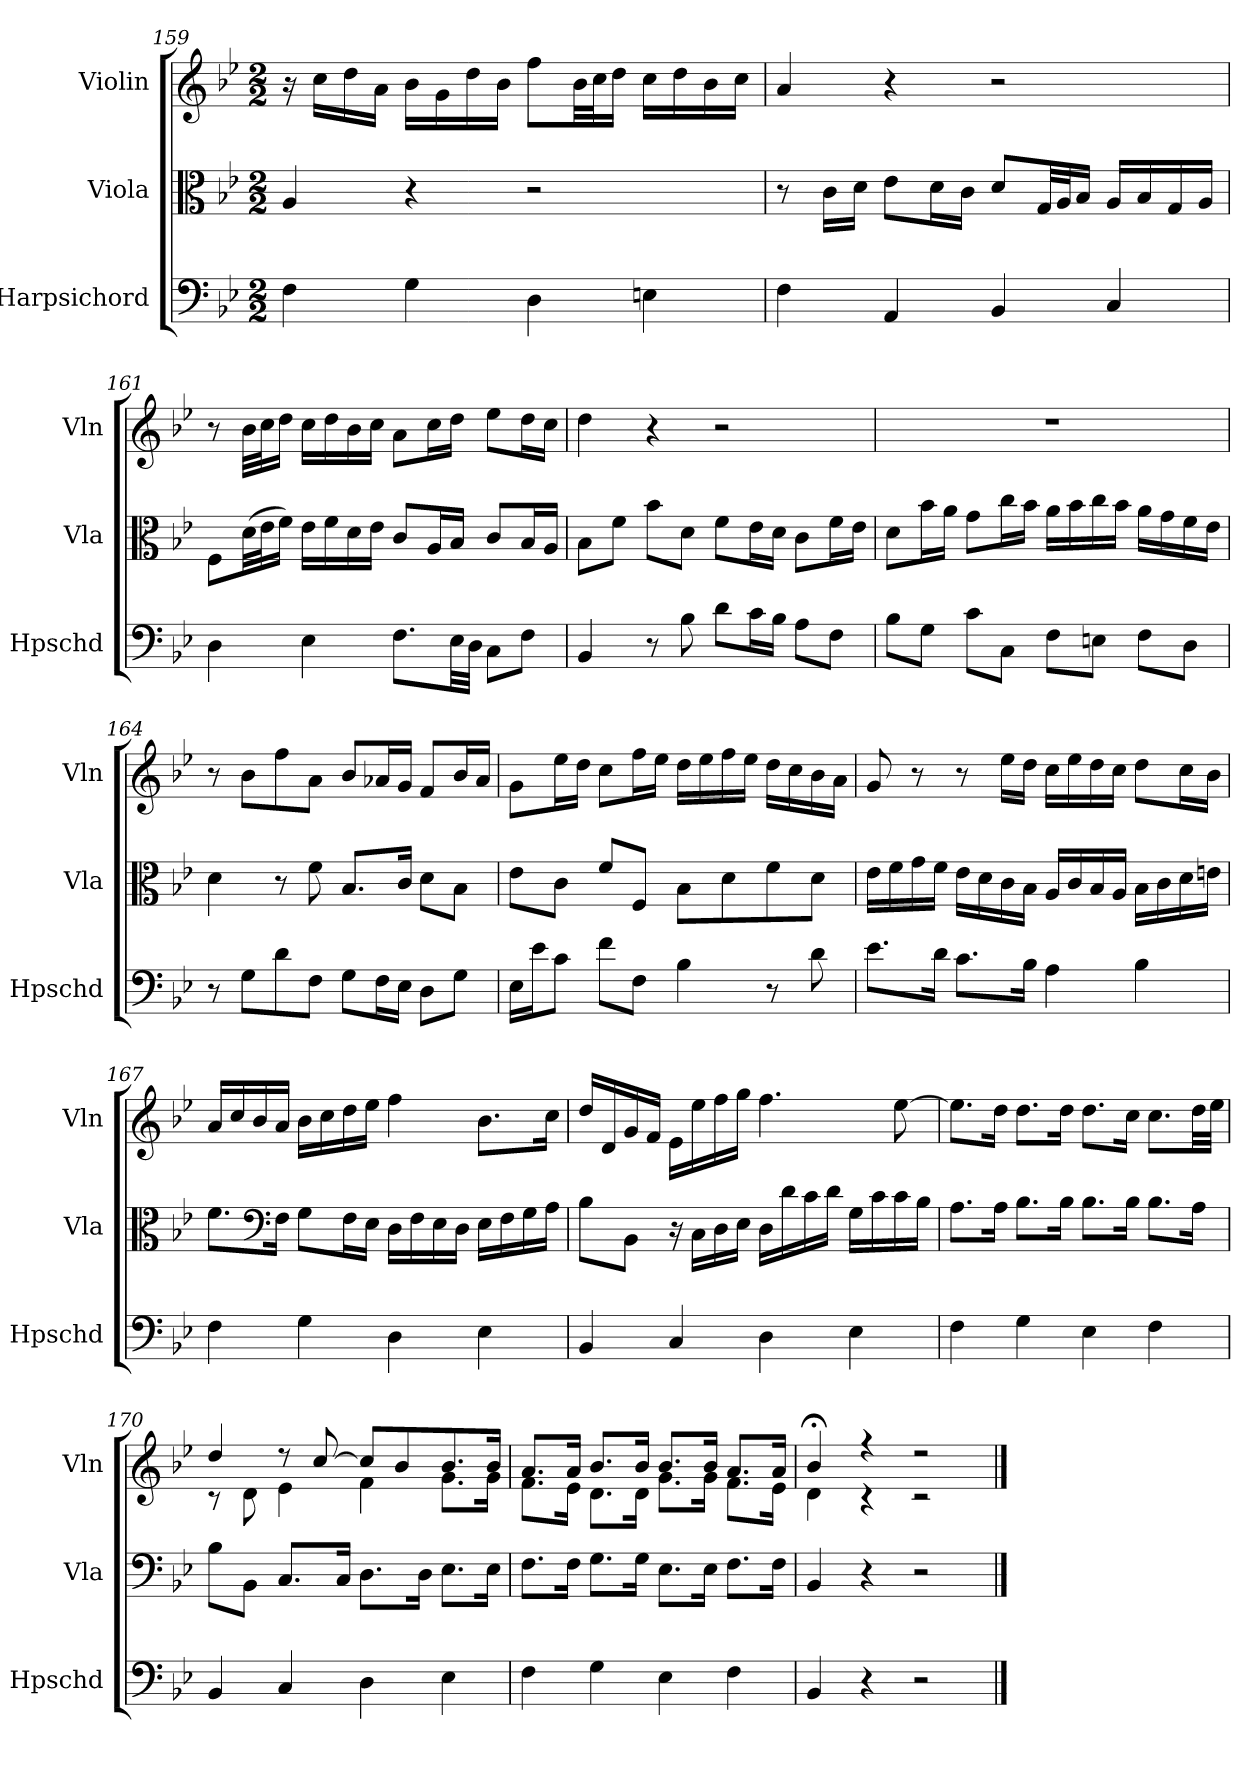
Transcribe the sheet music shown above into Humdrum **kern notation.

**kern	**kern	**kern
*part3	*part2	*part1
*staff3	*staff2	*staff1
*I"Harpsichord	*I"Viola	*I"Violin
*I'Hpschd	*I'Vla	*I'Vln
*clefF4	*clefC3	*clefG2
*k[b-e-]	*k[b-e-]	*k[b-e-]
*M2/2	*M2/2	*M2/2
=159	=159	=159
4F\	4A/	16r
.	.	16cc\LL
.	.	16dd\
.	.	16a\JJ
4G\	4r	16b-\LL
.	.	16g\
.	.	16dd\
.	.	16b-\JJ
4D\	2r	8ff\L
.	.	32b-\LL
.	.	32cc\J
.	.	16dd\JJ
4En\	.	16cc\LL
.	.	16dd\
.	.	16b-\
.	.	16cc\JJ
=160	=160	=160
4F\	8r	4a/
.	16c\LL	.
.	16d\JJ	.
4AA/	8e-\L	4r
.	16d\L	.
.	16c\JJ	.
4BB-/	8d/L	2r
.	32G/LL	.
.	32A/J	.
.	16B-/JJ	.
4C/	16A/LL	.
.	16B-/	.
.	16G/	.
.	16A/JJ	.
=161	=161	=161
4D\	8F\L	8r
.	(32d\LL	32b-\LLL
.	32e-\J	32cc\J
.	16f\JJ)	16dd\JJ
4E-\	16e-\LL	16cc\LL
.	16f\	16dd\
.	16d\	16b-\
.	16e-\JJ	16cc\JJ
8.F\L	8c/L	8a\L
.	16A/L	16cc\L
32E-\LL	16B-/JJ	16dd\JJ
32D\JJJ	.	.
8C\L	8c/L	8ee-\L
8F\J	16B-/L	16dd\L
.	16A/JJ	16cc\JJ
=162	=162	=162
4BB-/	8B-\L	4dd\
.	8f\J	.
8r	8b-\L	4r
8B-\	8d\J	.
8d\L	8f\L	2r
16c\L	16e-\L	.
16B-\JJ	16d\JJ	.
8A\L	8c\L	.
8F\J	16f\L	.
.	16e-\JJ	.
=163	=163	=163
8B-\L	8d\L	1r
8G\J	16b-\L	.
.	16a\JJ	.
8c\L	8g\L	.
8C\J	16cc\L	.
.	16b-\JJ	.
8F\L	16a\LL	.
.	16b-\	.
8En\J	16cc\	.
.	16b-\JJ	.
8F\L	16a\LL	.
.	16g\	.
8D\J	16f\	.
.	16e-\JJ	.
=164	=164	=164
8r	4d\	8r
8G\L	.	8b-\L
8d\	8r	8ff\
8F\J	8f\	8a\J
8G\L	8.B-/L	8b-/L
16F\L	.	16a-X/L
16E-\JJ	16c/Jk	16g/JJ
8D\L	8d\L	8f/L
8G\J	8B-\J	16b-/L
.	.	16a-/JJ
=165	=165	=165
16E-\LL	8e-\L	8g\L
16e-\J	.	.
8c\J	8c\J	16ee-\L
.	.	16dd\JJ
8f\L	8f/L	8cc\L
8F\J	8F/J	16ff\L
.	.	16ee-\JJ
4B-\	8B-\L	16dd\LL
.	.	16ee-\
.	8d\	16ff\
.	.	16ee-\JJ
8r	8f\	16dd\LL
.	.	16cc\
8d\	8d\J	16b-\
.	.	16a\JJ
=166	=166	=166
8.e-\L	16e-\LL	8g/
.	16f\	.
.	16g\	8r
16d\Jk	16f\JJ	.
8.c\L	16e-\LL	8r
.	16d\	.
.	16c\	16ee-\LL
16B-\Jk	16B-\JJ	16dd\JJ
4A\	16A/LL	16cc\LL
.	16c/	16ee-\
.	16B-/	16dd\
.	16A/JJ	16cc\JJ
4B-\	16B-\LL	8dd\L
.	16c\	.
.	16d\	16cc\L
.	16en\JJ	16b-\JJ
=167	=167	=167
4F\	8.f\L	16a/LL
.	.	16cc/
.	.	16b-/
*	*clefF4	*
.	16F\Jk	16a/JJ
4G\	8G\L	16b-\LL
.	.	16cc\
.	16F\L	16dd\
.	16E-\JJ	16ee-\JJ
4D\	16D\LL	4ff\
.	16F\	.
.	16E-\	.
.	16D\JJ	.
4E-\	16E-\LL	8.b-\L
.	16F\	.
.	16G\	.
.	16A\JJ	16cc\Jk
=168	=168	=168
4BB-/	8B-\L	16dd/LL
.	.	16d/
.	8BB-\J	16g/
.	.	16f/JJ
4C/	16r	16e-\LL
.	16C\LL	16ee-\
.	16D\	16ff\
.	16E-\JJ	16gg\JJ
4D\	16D\LL	4.ff\
.	16d\	.
.	16c\	.
.	16d\JJ	.
4E-\	16G\LL	.
.	16c\	.
.	16c\	[8ee-\
.	16B-\JJ	.
=169	=169	=169
4F\	8.A\L	8.ee-\L]
.	16A\Jk	16dd\Jk
4G\	8.B-\L	8.dd\L
.	16B-\Jk	16dd\Jk
4E-\	8.B-\L	8.dd\L
.	16B-\Jk	16cc\Jk
4F\	8.B-\L	8.cc\L
.	16A\Jk	32dd\LL
.	.	32ee-\JJJ
=170	=170	=170
*	*	*^
4BB-/	8B-\L	4dd/	8r
.	8BB-\J	.	8d\
4C/	8.C/L	8r	4e-\
.	.	[8cc/	.
.	16C/Jk	.	.
4D\	8.D\L	8cc/L]	4f\
.	.	8b-/	.
.	16D\Jk	.	.
4E-\	8.E-\L	8.b-/	8.g\L
.	16E-\Jk	16b-/Jk	16g\Jk
=171	=171	=171	=171
4F\	8.F\L	8.a/L	8.f\L
.	16F\Jk	16a/Jk	16e-\Jk
4G\	8.G\L	8.b-/L	8.d\L
.	16G\Jk	16b-/Jk	16d\Jk
4E-\	8.E-\L	8.b-/L	8.g\L
.	16E-\Jk	16b-/Jk	16g\Jk
4F\	8.F\L	8.a/L	8.f\L
.	16F\Jk	16a/Jk	16e-\Jk
=172	=172	=172	=172
4BB-/	4BB-/	4b-;</	4d\
4r	4r	4r	4r
2r	2r	2r	2r
*	*	*v	*v
==	==	==
*-	*-	*-
